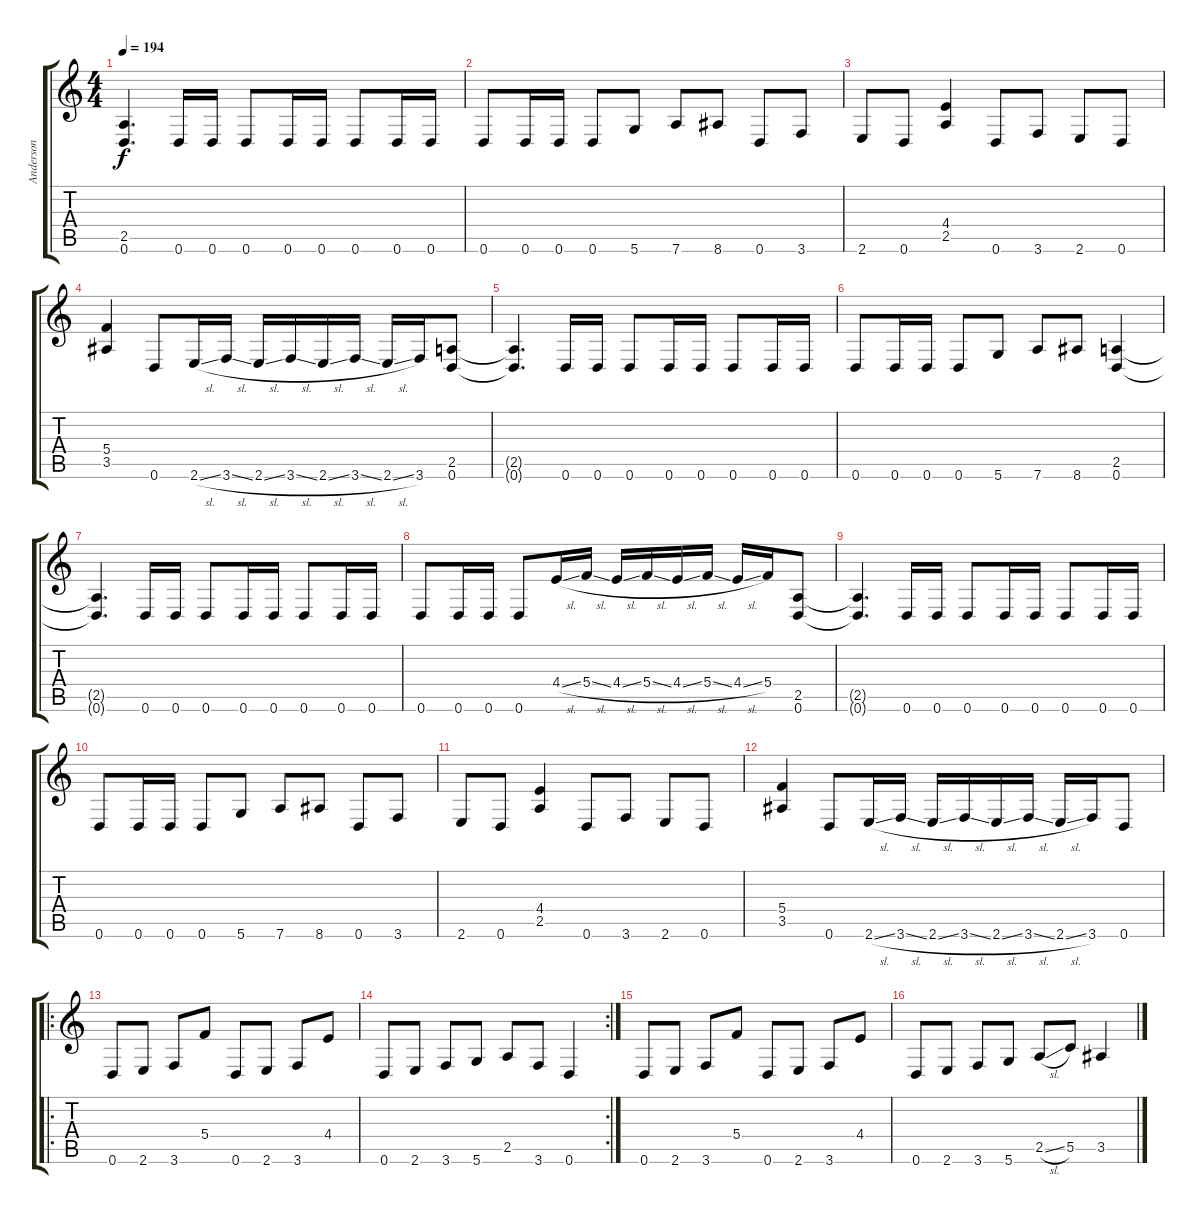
\track ("Anderson" "Anderson") {instrument distortionguitar}
\staff {score tabs}
\tuning (D4 A3 F3 C3 G2 D2) {hide}
\ts (4 4)
\tempo 194
\clef g2
\ks c
(2.5{t} 0.6{t}).4{d dy f} 0.6.16 0.6.16 0.6.8 0.6.16 0.6.16 0.6.8 0.6.16 0.6.16 |
0.6.8 0.6.16 0.6.16 0.6.8 5.6.8 7.6.8 8.6.8 0.6.8 3.6.8 |
2.6.8 0.6.8 (4.4 2.5).4 0.6.8 3.6.8 2.6.8 0.6.8 |
(5.4 3.5).4 0.6.8 2.6{sl}.16 3.6{sl}.16 2.6{sl}.16 3.6{sl}.16 2.6{sl}.16 3.6{sl}.16 2.6{sl}.16 3.6.16 (2.5 0.6).8 |
(2.5{t} 0.6{t}).4{d} 0.6.16 0.6.16 0.6.8 0.6.16 0.6.16 0.6.8 0.6.16 0.6.16 |
0.6.8 0.6.16 0.6.16 0.6.8 5.6.8 7.6.8 8.6.8 (2.5 0.6).4 |
(2.5{t} 0.6{t}).4{d} 0.6.16 0.6.16 0.6.8 0.6.16 0.6.16 0.6.8 0.6.16 0.6.16 |
0.6.8 0.6.16 0.6.16 0.6.8 4.4{sl}.16 5.4{sl}.16 4.4{sl}.16 5.4{sl}.16 4.4{sl}.16 5.4{sl}.16 4.4{sl}.16 5.4.16 (2.5 0.6).8 |
(2.5{t} 0.6{t}).4{d} 0.6.16 0.6.16 0.6.8 0.6.16 0.6.16 0.6.8 0.6.16 0.6.16 |
0.6.8 0.6.16 0.6.16 0.6.8 5.6.8 7.6.8 8.6.8 0.6.8 3.6.8 |
2.6.8 0.6.8 (4.4 2.5).4 0.6.8 3.6.8 2.6.8 0.6.8 |
(5.4 3.5).4 0.6.8 2.6{sl}.16 3.6{sl}.16 2.6{sl}.16 3.6{sl}.16 2.6{sl}.16 3.6{sl}.16 2.6{sl}.16 3.6.16 0.6.8 |
\ro
0.6.8 2.6.8 3.6.8 5.4.8 0.6.8 2.6.8 3.6.8 4.4.8 |
\rc 2
0.6.8 2.6.8 3.6.8 5.6.8 2.5.8 3.6.8 0.6.4 |
0.6.8 2.6.8 3.6.8 5.4.8 0.6.8 2.6.8 3.6.8 4.4.8 |
0.6.8 2.6.8 3.6.8 5.6.8 2.5{sl}.8 5.5.8 3.5.4
